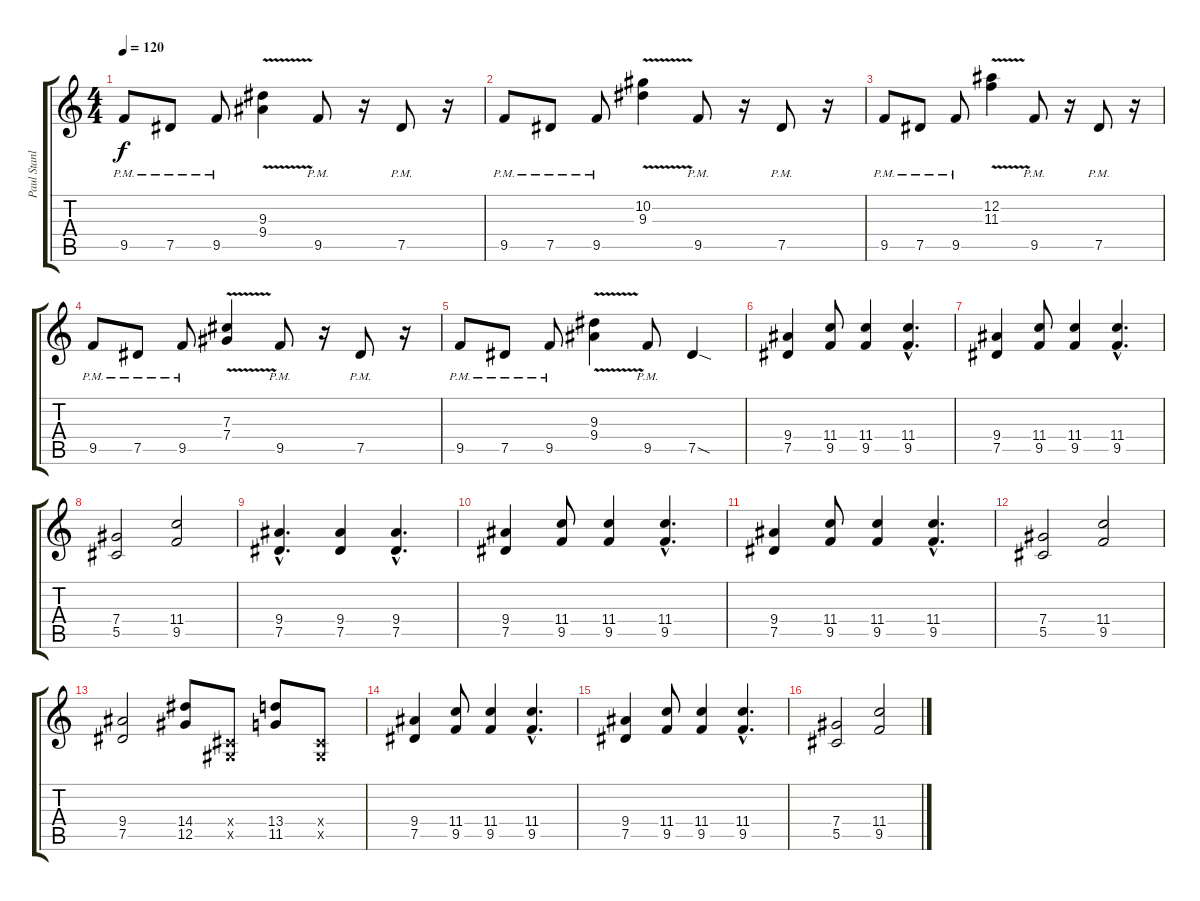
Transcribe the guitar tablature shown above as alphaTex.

\track ("Paul Stanley" "Paul Stanl") {instrument overdrivenguitar}
\staff {score tabs}
\tuning (Eb4 Bb3 Gb3 Db3 Ab2 Eb2) {hide}
\ts (4 4)
\tempo 120
\clef g2
\ks c
9.5{pm}.8{dy f} 7.5{pm}.8 9.5{pm}.8 (9.3{v} 9.4{v}).4 9.5{pm}.8 r.16 7.5{pm}.8 r.16 |
9.5{pm}.8 7.5{pm}.8 9.5{pm}.8 (10.2{v} 9.3{v}).4 9.5{pm}.8 r.16 7.5{pm}.8 r.16 |
9.5{pm}.8 7.5{pm}.8 9.5{pm}.8 (12.2{v} 11.3{v}).4 9.5{pm}.8 r.16 7.5{pm}.8 r.16 |
9.5{pm}.8 7.5{pm}.8 9.5{pm}.8 (7.3{v} 7.4{v}).4 9.5{pm}.8 r.16 7.5{pm}.8 r.16 |
9.5{pm}.8 7.5{pm}.8 9.5{pm}.8 (9.3{v} 9.4{v}).4 9.5{pm}.8 7.5{sod}.4 |
(9.4 7.5).4 (11.4 9.5).8 (11.4 9.5).4 (11.4{hac} 9.5{hac}).4{d} |
(9.4 7.5).4 (11.4 9.5).8 (11.4 9.5).4 (11.4{hac} 9.5{hac}).4{d} |
(7.4 5.5).2 (11.4 9.5).2 |
(9.4{hac} 7.5{hac}).4{d} (9.4 7.5).4 (9.4{hac} 7.5{hac}).4{d} |
(9.4 7.5).4 (11.4 9.5).8 (11.4 9.5).4 (11.4{hac} 9.5{hac}).4{d} |
(9.4 7.5).4 (11.4 9.5).8 (11.4 9.5).4 (11.4{hac} 9.5{hac}).4{d} |
(7.4 5.5).2 (11.4 9.5).2 |
(9.4 7.5).2 (14.4 12.5).8 (0.4{x} 0.5{x}).8 (13.4 11.5).8 (0.4{x} 0.5{x}).8 |
(9.4 7.5).4 (11.4 9.5).8 (11.4 9.5).4 (11.4{hac} 9.5{hac}).4{d} |
(9.4 7.5).4 (11.4 9.5).8 (11.4 9.5).4 (11.4{hac} 9.5{hac}).4{d} |
(7.4 5.5).2 (11.4 9.5).2
